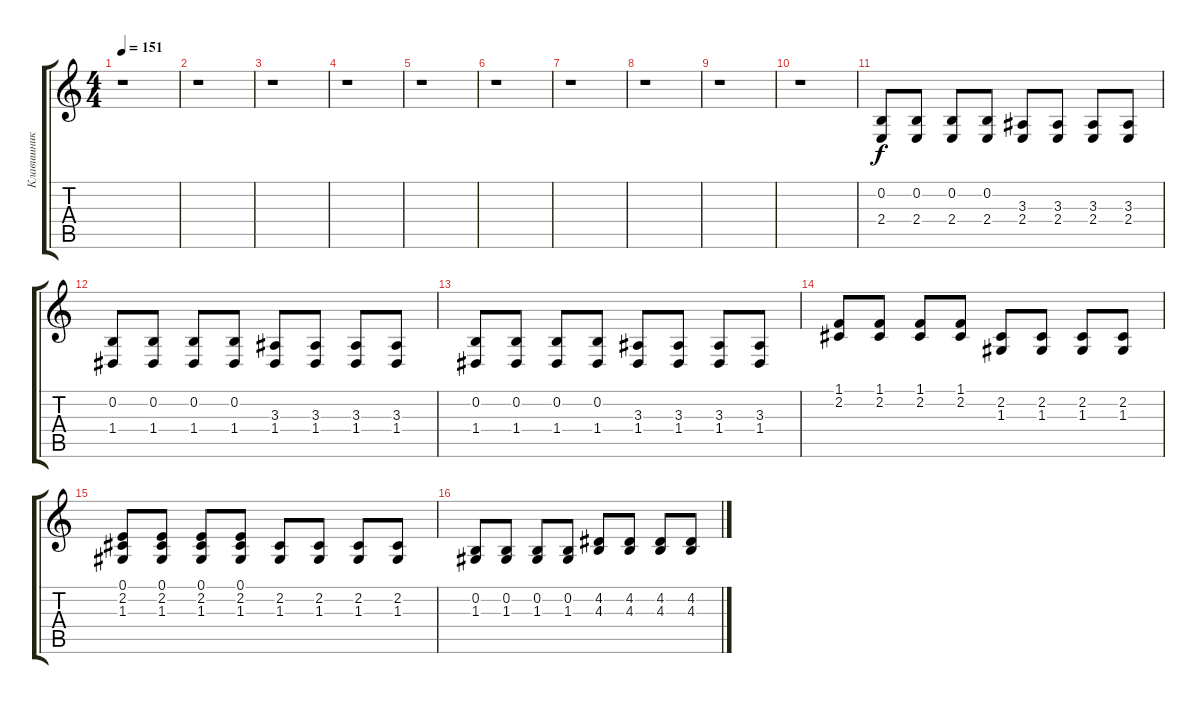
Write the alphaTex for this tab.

\track ("Клавишник Камикадзе 3" "Клавишник ") {instrument pizzicatostrings}
\staff {score tabs}
\tuning (E4 B3 G3 D3 A2 E2) {hide}
\ts (4 4)
\tempo 151
\clef g2
\ks c
r.1{dy f instrument pizzicatostrings} |
r.1 |
r.1 |
r.1 |
r.1 |
r.1 |
r.1 |
r.1 |
r.1 |
r.1 |
(0.2 2.4).8 (0.2 2.4).8 (0.2 2.4).8 (0.2 2.4).8 (3.3 2.4).8 (3.3 2.4).8 (3.3 2.4).8 (3.3 2.4).8 |
(0.2 1.4).8 (0.2 1.4).8 (0.2 1.4).8 (0.2 1.4).8 (3.3 1.4).8 (3.3 1.4).8 (3.3 1.4).8 (3.3 1.4).8 |
(0.2 1.4).8 (0.2 1.4).8 (0.2 1.4).8 (0.2 1.4).8 (3.3 1.4).8 (3.3 1.4).8 (3.3 1.4).8 (3.3 1.4).8 |
(1.1 2.2).8 (1.1 2.2).8 (1.1 2.2).8 (1.1 2.2).8 (2.2 1.3).8 (2.2 1.3).8 (2.2 1.3).8 (2.2 1.3).8 |
(0.1 2.2 1.3).8 (0.1 2.2 1.3).8 (0.1 2.2 1.3).8 (0.1 2.2 1.3).8 (2.2 1.3).8 (2.2 1.3).8 (2.2 1.3).8 (2.2 1.3).8 |
(0.2 1.3).8 (0.2 1.3).8 (0.2 1.3).8 (0.2 1.3).8 (4.2 4.3).8 (4.2 4.3).8 (4.2 4.3).8 (4.2 4.3).8
